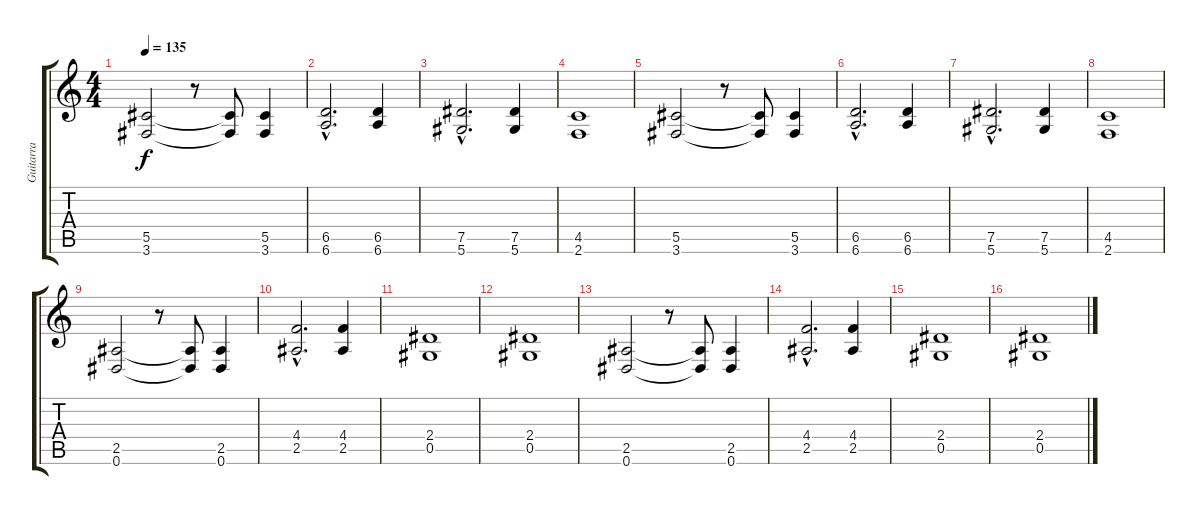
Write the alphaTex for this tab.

\track ("Guitarra" "Guitarra") {instrument distortionguitar}
\staff {score tabs}
\tuning (Eb4 Bb3 Gb3 Db3 Ab2 Eb2) {hide}
\ts (4 4)
\tempo 135
\clef g2
\ks c
(5.5 3.6).2{dy f} r.8 (5.5{t} 3.6{t}).8 (5.5 3.6).4 |
(6.5{hac} 6.6{hac}).2{d} (6.5 6.6).4 |
(7.5{hac} 5.6{hac}).2{d} (7.5 5.6).4 |
(4.5 2.6).1 |
(5.5 3.6).2 r.8 (5.5{t} 3.6{t}).8 (5.5 3.6).4 |
(6.5{hac} 6.6{hac}).2{d} (6.5 6.6).4 |
(7.5{hac} 5.6{hac}).2{d} (7.5 5.6).4 |
(4.5 2.6).1 |
(2.5 0.6).2 r.8 (2.5{t} 0.6{t}).8 (2.5 0.6).4 |
(4.4{hac} 2.5{hac}).2{d} (4.4 2.5).4 |
(2.4 0.5).1 |
(2.4 0.5).1 |
(2.5 0.6).2 r.8 (2.5{t} 0.6{t}).8 (2.5 0.6).4 |
(4.4{hac} 2.5{hac}).2{d} (4.4 2.5).4 |
(2.4 0.5).1 |
(2.4 0.5).1
